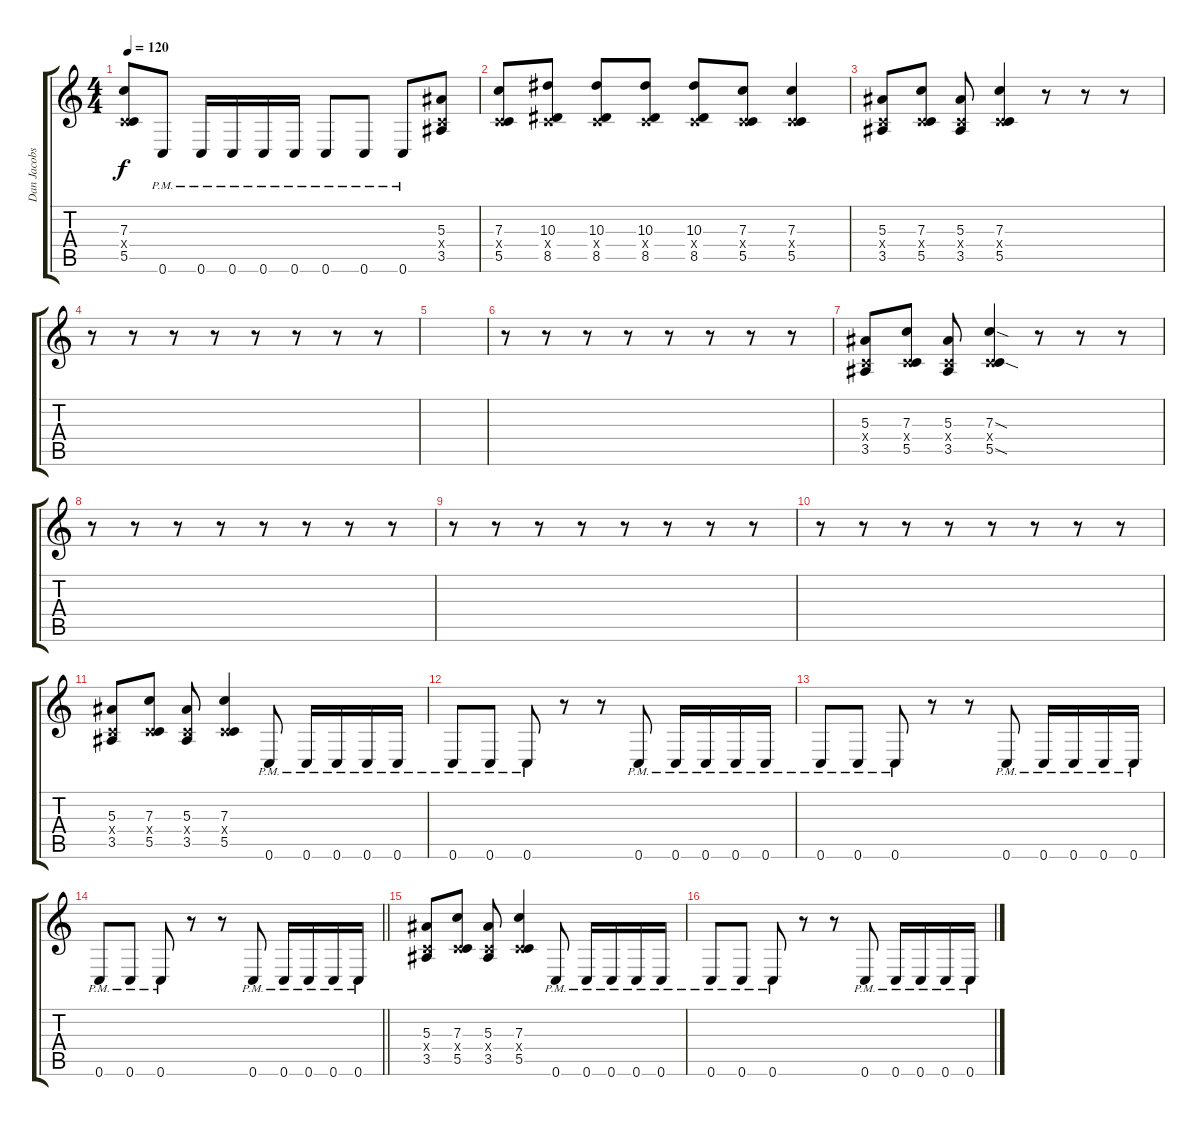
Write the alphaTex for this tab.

\track ("Dan Jacobs" "Dan Jacobs") {instrument distortionguitar}
\staff {score tabs}
\tuning (D4 A3 F3 C3 G2 C2) {hide}
\ts (4 4)
\tempo 120
\clef g2
\ks c
(7.3 0.4{x} 5.5).8{dy f} 0.6{pm}.8 0.6{pm}.16 0.6{pm}.16 0.6{pm}.16 0.6{pm}.16 0.6{pm}.8 0.6{pm}.8 0.6{pm}.8 (5.3 0.4{x} 3.5).8 |
(7.3 0.4{x} 5.5).8 (10.3 0.4{x} 8.5).8 (10.3 0.4{x} 8.5).8 (10.3 0.4{x} 8.5).8 (10.3 0.4{x} 8.5).8 (7.3 0.4{x} 5.5).8 (7.3 0.4{x} 5.5).4 |
(5.3 0.4{x} 3.5).8 (7.3 0.4{x} 5.5).8 (5.3 0.4{x} 3.5).8 (7.3 0.4{x} 5.5).4 r.8 r.8 r.8 |
r.8 r.8 r.8 r.8 r.8 r.8 r.8 r.8 |
|
r.8 r.8 r.8 r.8 r.8 r.8 r.8 r.8 |
(5.3 0.4{x} 3.5).8 (7.3 0.4{x} 5.5).8 (5.3 0.4{x} 3.5).8 (7.3{sod} 0.4{x} 5.5{sod}).4 r.8 r.8 r.8 |
r.8 r.8 r.8 r.8 r.8 r.8 r.8 r.8 |
r.8 r.8 r.8 r.8 r.8 r.8 r.8 r.8 |
r.8 r.8 r.8 r.8 r.8 r.8 r.8 r.8 |
(5.3 0.4{x} 3.5).8 (7.3 0.4{x} 5.5).8 (5.3 0.4{x} 3.5).8 (7.3 0.4{x} 5.5).4 0.6{pm}.8 0.6{pm}.16 0.6{pm}.16 0.6{pm}.16 0.6{pm}.16 |
0.6{pm}.8 0.6{pm}.8 0.6{pm}.8 r.8 r.8 0.6{pm}.8 0.6{pm}.16 0.6{pm}.16 0.6{pm}.16 0.6{pm}.16 |
0.6{pm}.8 0.6{pm}.8 0.6{pm}.8 r.8 r.8 0.6{pm}.8 0.6{pm}.16 0.6{pm}.16 0.6{pm}.16 0.6{pm}.16 |
\barLineRight lightlight
0.6{pm}.8 0.6{pm}.8 0.6{pm}.8 r.8 r.8 0.6{pm}.8 0.6{pm}.16 0.6{pm}.16 0.6{pm}.16 0.6{pm}.16 |
(5.3 0.4{x} 3.5).8 (7.3 0.4{x} 5.5).8 (5.3 0.4{x} 3.5).8 (7.3 0.4{x} 5.5).4 0.6{pm}.8 0.6{pm}.16 0.6{pm}.16 0.6{pm}.16 0.6{pm}.16 |
0.6{pm}.8 0.6{pm}.8 0.6{pm}.8 r.8 r.8 0.6{pm}.8 0.6{pm}.16 0.6{pm}.16 0.6{pm}.16 0.6{pm}.16
